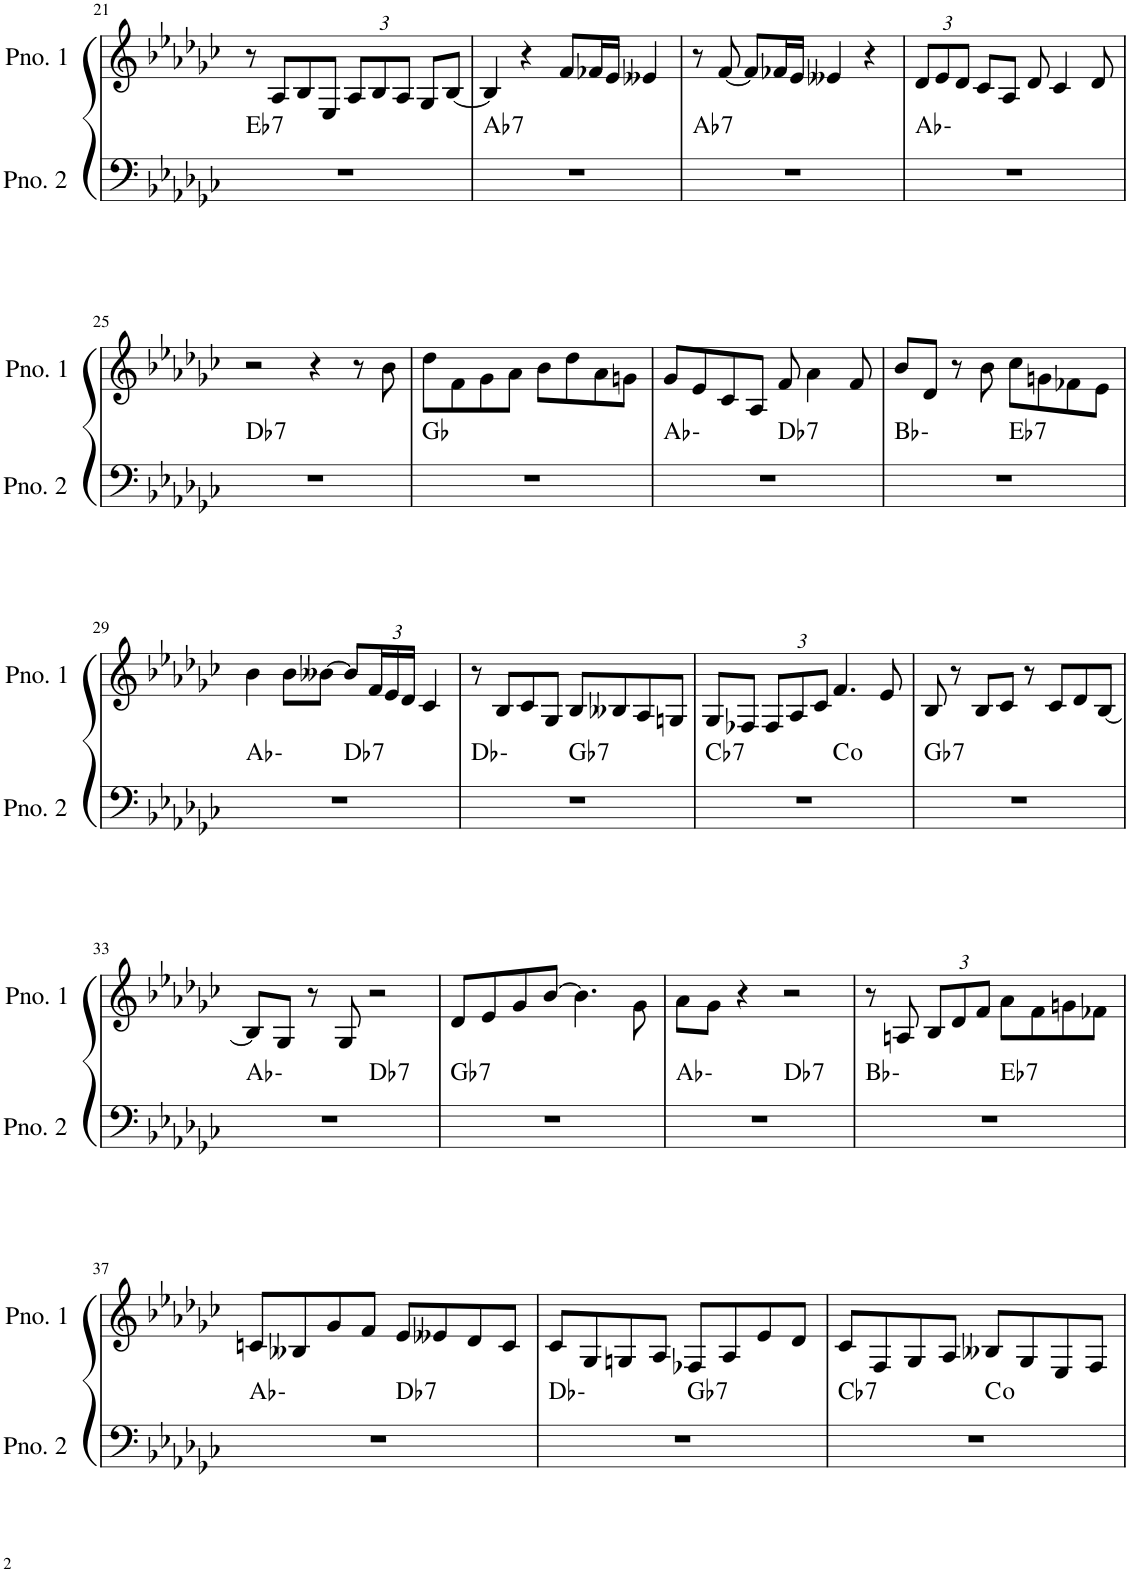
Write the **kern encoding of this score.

**kern	**harte	**kern
*part2	*part2	*part1
*staff2	*	*staff1
*I"ピアノ 2	*	*I"ピアノ 1
!!LO:PB:g=z
*clefF4	*	*clefG2
*k[b-e-a-d-g-c-]	*	*k[b-e-a-d-g-c-]
*M4/4	*	*M4/4
=21	=21	=21
!	!LO:H:kt=7	!
1r	Eb:7	8r
.	.	8A-/L
.	.	8B-/
.	.	8E-/J
*	*	*Xbrackettup
.	.	12A-/L
.	.	12B-/
.	.	12A-/J
.	.	8G-/L
.	.	[8B-/J
=22	=22	=22
!	!LO:H:kt=7	!
1r	Ab:7	4B-/]
.	.	4r
.	.	8f/L
.	.	16f-X/L
.	.	16e-/JJ
.	.	4e--X/
=23	=23	=23
!	!LO:H:kt=7	!
1r	Ab:7	8r
.	.	[8f/
.	.	8f/L]
.	.	16f-X/L
.	.	16e-/JJ
.	.	4e--X/
.	.	4r
=24	=24	=24
1r	Ab:min	12d-/L
.	.	12e-/
.	.	12d-/J
.	.	8c-/L
.	.	8A-/J
.	.	8d-/
.	.	4c-/
.	.	8d-/
!!LO:LB:g=z
=25	=25	=25
!	!LO:H:kt=7	!
1r	Db:7	2r
.	.	4r
.	.	8r
.	.	8b-\
=26	=26	=26
1r	Gb:maj	8dd-\L
.	.	8f\
.	.	8g-\
.	.	8a-\J
.	.	8b-\L
.	.	8dd-\
.	.	8a-\
.	.	8gn\J
=27	=27	=27
*^	*	*
1r	2ryy	Ab:min	8g-/L
.	.	.	8e-/
.	.	.	8c-/
.	.	.	8A-/J
!	!	!LO:H:kt=7	!
.	2ryy	Db:7	8f/
.	.	.	4a-\
.	.	.	8f/
=28	=28	=28	=28
1r	2ryy	Bb:min	8b-/L
.	.	.	8d-/J
.	.	.	8r
.	.	.	8b-\
!	!	!LO:H:kt=7	!
.	2ryy	Eb:7	8cc-\L
.	.	.	8gn\
.	.	.	8f-X\
.	.	.	8e-\J
!!LO:LB:g=z
=29	=29	=29	=29
1r	2ryy	Ab:min	4b-\
.	.	.	8b-\L
.	.	.	[8b--X\J
!	!	!LO:H:kt=7	!
.	2ryy	Db:7	8b--/L]
.	.	.	24f/L
.	.	.	24e-/
.	.	.	24d-/JJ
.	.	.	4c-/
=30	=30	=30	=30
1r	2ryy	Db:min	8r
.	.	.	8B-/L
.	.	.	8c-/
.	.	.	8G-/J
!	!	!LO:H:kt=7	!
.	2ryy	Gb:7	8B-/L
.	.	.	8B--X/
.	.	.	8A-/
.	.	.	8Gn/J
=31	=31	=31	=31
!	!	!LO:H:kt=7	!
1r	2ryy	Cb:7	8G-/L
.	.	.	8F-X/J
.	.	.	12F-/L
.	.	.	12A-/
.	.	.	12c-/J
.	2ryy	C:dim	4.f/
.	.	.	8e-/
=32	=32	=32	=32
!	!	!LO:H:kt=7	!
*v	*v	*	*
1r	Gb:7	8B-/
.	.	8r
.	.	8B-/L
.	.	8c-/J
.	.	8r
.	.	8c-/L
.	.	8d-/
.	.	[8B-/J
!!LO:LB:g=z
=33	=33	=33
*^	*	*
1r	2ryy	Ab:min	8B-/L]
.	.	.	8G-/J
.	.	.	8r
.	.	.	8G-/
!	!	!LO:H:kt=7	!
.	2ryy	Db:7	2r
=34	=34	=34	=34
!	!	!LO:H:kt=7	!
*v	*v	*	*
1r	Gb:7	8d-/L
.	.	8e-/
.	.	8g-/
.	.	[8b-/J
.	.	4.b-\]
.	.	8g-\
=35	=35	=35
*^	*	*
1r	2ryy	Ab:min	8a-\L
.	.	.	8g-\J
.	.	.	4r
!	!	!LO:H:kt=7	!
.	2ryy	Db:7	2r
=36	=36	=36	=36
1r	2ryy	Bb:min	8r
.	.	.	8An/
.	.	.	12B-/L
.	.	.	12d-/
.	.	.	12f/J
!	!	!LO:H:kt=7	!
.	2ryy	Eb:7	8a-\L
.	.	.	8f\
.	.	.	8gn\
.	.	.	8f-X\J
!!LO:LB:g=z
=37	=37	=37	=37
1r	2ryy	Ab:min	8cn/L
.	.	.	8B--X/
.	.	.	8g-/
.	.	.	8f/J
!	!	!LO:H:kt=7	!
.	2ryy	Db:7	8e-/L
.	.	.	8e--X/
.	.	.	8d-/
.	.	.	8c/J
=38	=38	=38	=38
1r	2ryy	Db:min	8c-/L
.	.	.	8G-/
.	.	.	8Gn/
.	.	.	8A-/J
!	!	!LO:H:kt=7	!
.	2ryy	Gb:7	8F-X/L
.	.	.	8A-/
.	.	.	8e-/
.	.	.	8d-/J
=39	=39	=39	=39
!	!	!LO:H:kt=7	!
1r	2ryy	Cb:7	8c-/L
.	.	.	8F/
.	.	.	8G-/
.	.	.	8A-/J
.	2ryy	C:dim	8B--X/L
.	.	.	8G-/
.	.	.	8E-/
.	.	.	8F/J
*v	*v	*	*
=	=	=
*-	*-	*-
